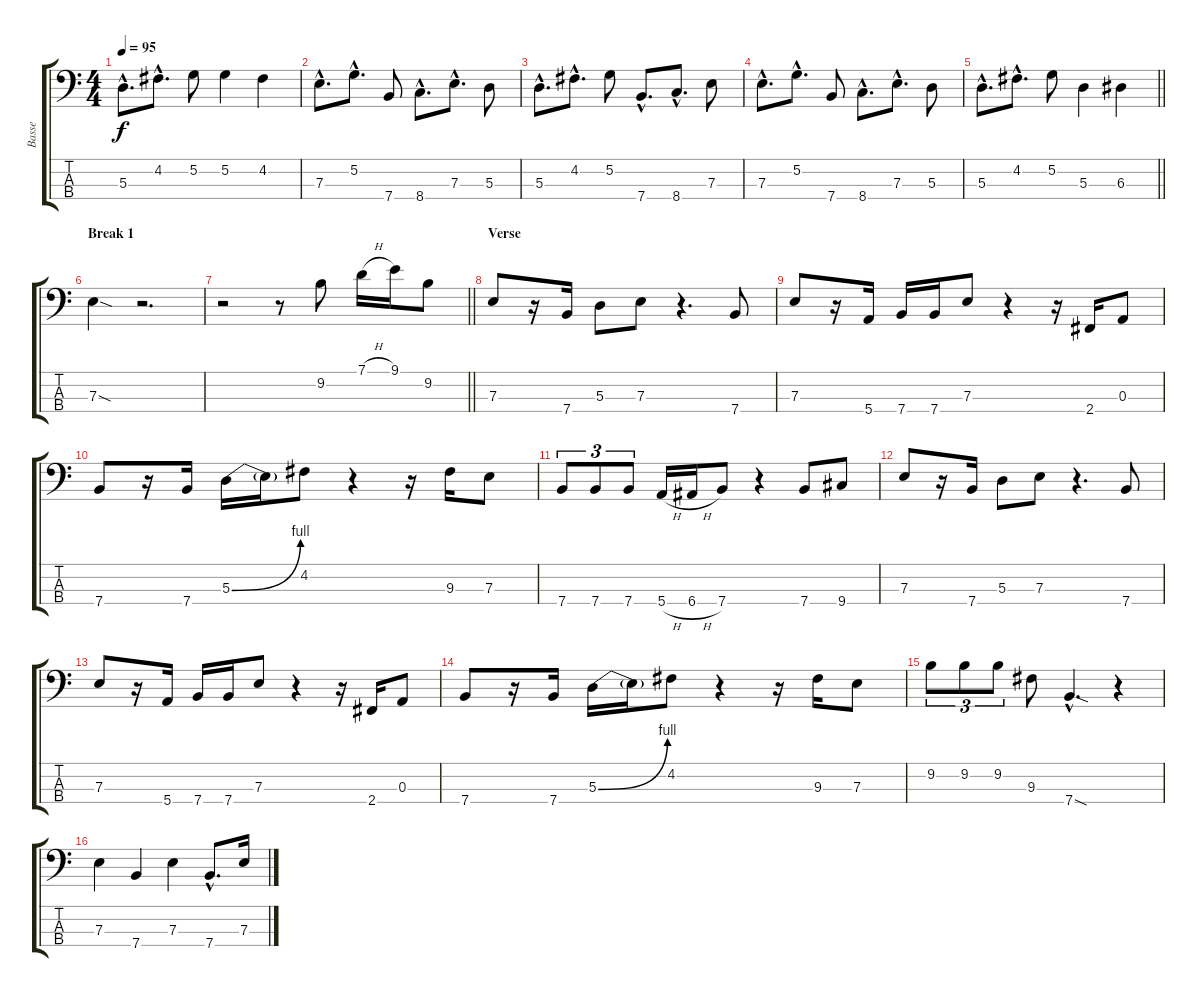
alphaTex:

\track ("Basse" "Basse") {instrument electricbassfinger}
\staff {score tabs}
\tuning (G2 D2 A1 E1) {hide}
\ts (4 4)
\tempo 95
\clef f4
\ks c
5.3{hac}.8{d dy f} 4.2{hac}.8{d} 5.2.8 5.2.4 4.2.4 |
7.3{hac}.8{d} 5.2{hac}.8{d} 7.4.8 8.4{hac}.8{d} 7.3{hac}.8{d} 5.3.8 |
5.3{hac}.8{d} 4.2{hac}.8{d} 5.2.8 7.4{hac}.8{d} 8.4{hac}.8{d} 7.3.8 |
7.3{hac}.8{d} 5.2{hac}.8{d} 7.4.8 8.4{hac}.8{d} 7.3{hac}.8{d} 5.3.8 |
\barLineRight lightlight
5.3{hac}.8{d} 4.2{hac}.8{d} 5.2.8 5.3.4 6.3.4 |
\section ("" "Break 1")
7.3{sod}.4 r.2{d} |
\barLineRight lightlight
r.2 r.8 9.2.8 7.1{h}.16 9.1.16 9.2.8 |
\section ("" "Verse")
7.3.8 r.16 7.4.16 5.3.8 7.3.8 r.4{d} 7.4.8 |
7.3.8 r.16 5.4.16 7.4.16 7.4.16 7.3.8 r.4 r.16 2.4.16 0.3.8 |
7.4.8 r.16 7.4.16 5.3{be (bend 0 0 60 4)}.16 5.3{t}.16 4.2.8 r.4 r.16 9.3.16 7.3.8 |
7.4.8{tu (3 2)} 7.4.8{tu (3 2)} 7.4.8{tu (3 2)} 5.4{h}.16 6.4{h}.16 7.4.8 r.4 7.4.8 9.4.8 |
7.3.8 r.16 7.4.16 5.3.8 7.3.8 r.4{d} 7.4.8 |
7.3.8 r.16 5.4.16 7.4.16 7.4.16 7.3.8 r.4 r.16 2.4.16 0.3.8 |
7.4.8 r.16 7.4.16 5.3{be (bend 0 0 60 4)}.16 5.3{t}.16 4.2.8 r.4 r.16 9.3.16 7.3.8 |
9.2.8{tu (3 2)} 9.2.8{tu (3 2)} 9.2.8{tu (3 2)} 9.3.8 7.4{sod hac}.4{d} r.4 |
7.3.4 7.4.4 7.3.4 7.4{hac}.8{d} 7.3.16
